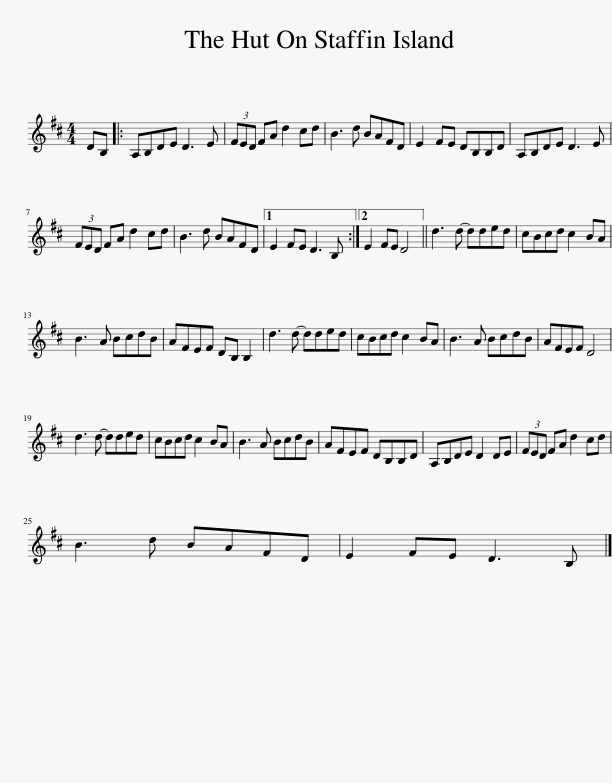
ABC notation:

X:1
L:1/8
M:4/4
I:linebreak $
K:D
V:1 treble
V:1
 DB, |: A,B,DE D3 E | (3FED FA d2 cd | B3 d BAFD | E2 FE DB,B,D | %5
 A,B,DE D3 E |$ (3FED FA d2 cd | B3 d BAFD |1 E2 FE D3 B, :|2 E2 FE D4 || %10
 d3 d- dded | cBcd c2 BA |$ B3 A BcdB | AFEF DB, B,2 | d3 d- dded | %15
 cBcd c2 BA | B3 A BcdB | AFEF D4 |$ d3 d- dded | cBcd c2 BA | %20
 B3 A BcdB | AFEF DB,B,D | A,B,DE D2 DE | (3FED FA d2 cd |$ B3 d BAFD | %25
 E2 FE D3 B, |] %26
